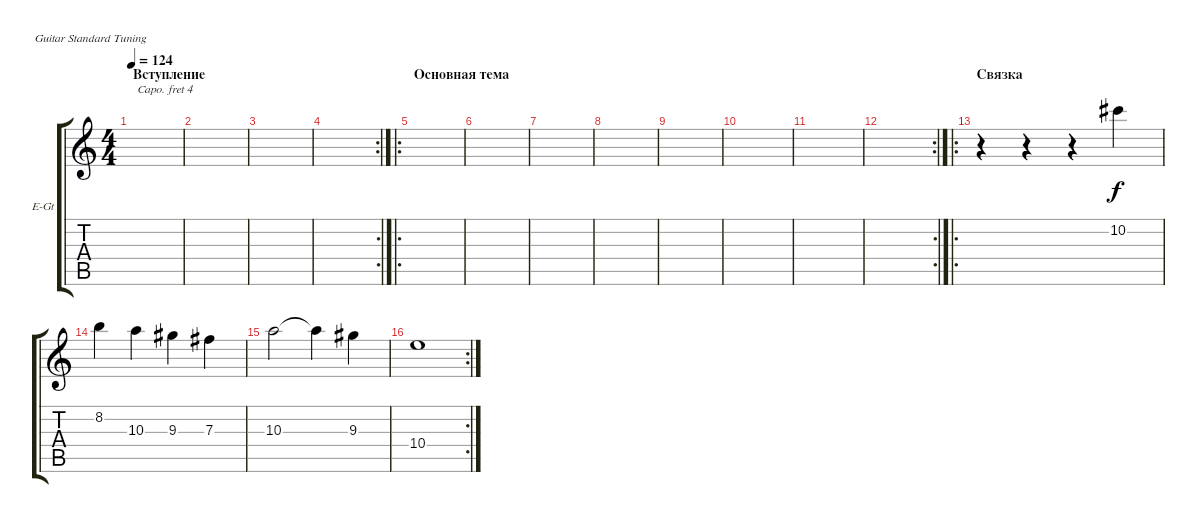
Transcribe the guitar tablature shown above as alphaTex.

\defaultSystemsLayout 4
\bracketExtendMode groupsimilarinstruments
\firstSystemTrackNameOrientation horizontal
\otherSystemsTrackNameOrientation horizontal
\track ("Electric Guitar" "E-Gt") {instrument overdrivenguitar}
\staff {score tabs}
\capo 4
\tuning (E4 B3 G3 D3 A2 E2)
\ts (4 4)
\section ("" "Вступление")
\tempo 124
\clef g2
\scale
0.380328
\ks c
|
\scale
0.2 |
\scale
0.2 |
\rc 2
\scale
0.219672 |
\ro
\section ("" "Основная тема")
\scale
0.285156 |
\scale
0.238281 |
\scale
0.238281 |
\scale
0.238281 |
\scale
0.244 |
\scale
0.244 |
\scale
0.244 |
\rc 2
\scale
0.268 |
\ro
\section ("" "Связка")
\scale
0.310588 r.4 r.4 r.4 10.2.4 |
\scale
0.282353 8.2.4 10.3.4 9.3.4 7.3.4 |
\scale
0.249412 10.3.2 10.3{t}.4 9.3.4 |
\rc 2
\scale
0.157647 10.4.1
